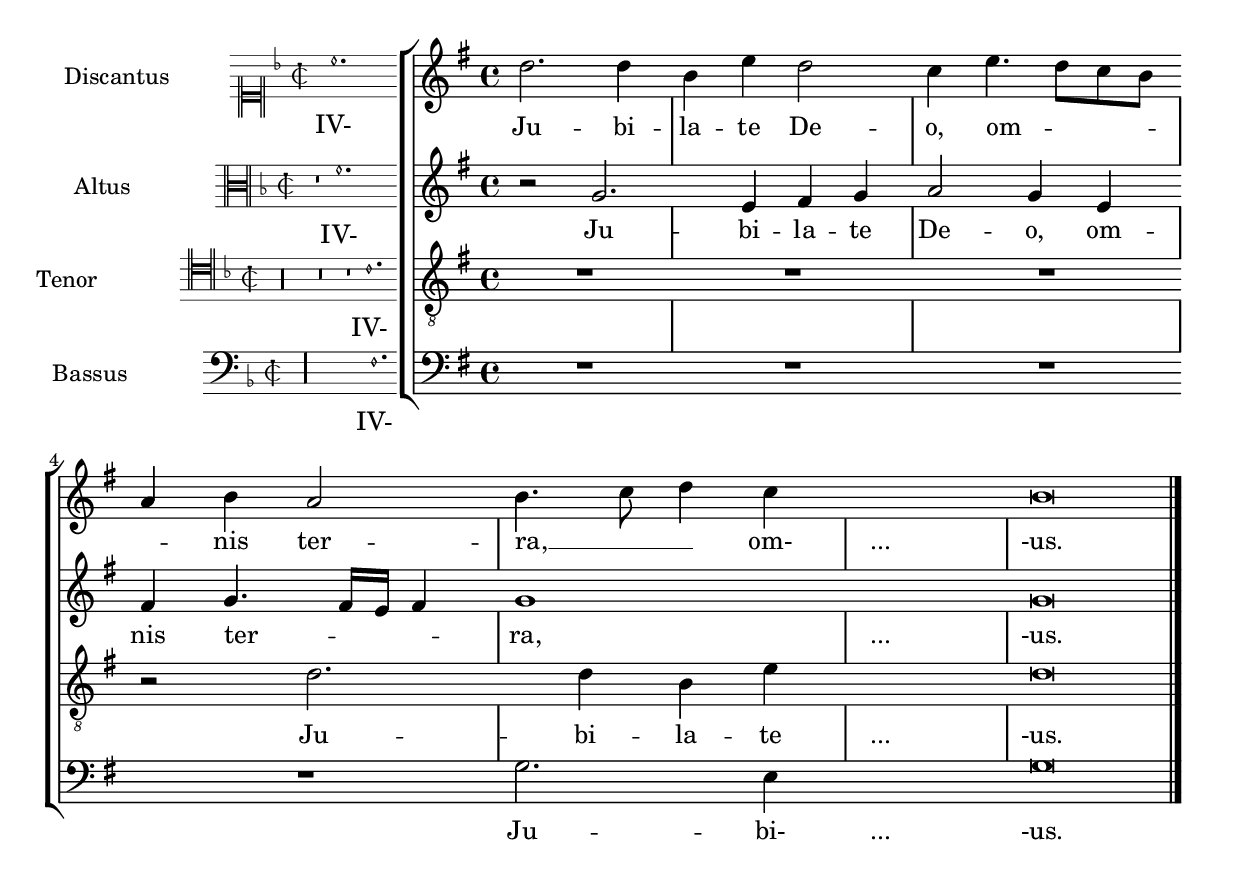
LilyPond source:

% DO NOT EDIT this file manually; it is automatically
% generated from Documentation/snippets/new
% Make any changes in Documentation/snippets/new/
% and then run scripts/auxiliar/makelsr.py
%
% This file is in the public domain.
%% Note: this file works from version 2.15.18
\version "2.15.18"

\header {
%% Translation of GIT committish: b482c3e5b56c3841a88d957e0ca12964bd3e64fa
  texidoces = "
Los «incipit» se pueden escribir utilizando el grob del nombre del
instruemento, pero manteniendo independientes las definiciones del
nombre del instrumento y del incipit."

 doctitlees = "Incipit"

  lsrtags = "staff-notation, ancient-notation"
  texidoc = "
Incipits can be added using the instrument name grob, but keeping
separate the instrument name definition and the incipit definition.
"
  doctitle = "Incipit"
} % begin verbatim


incipit =
#(define-music-function (parser location incipit-music) (ly:music?)
  #{
    \once \override Staff.InstrumentName #'self-alignment-X = #RIGHT
    \once \override Staff.InstrumentName #'self-alignment-Y = #UP
    \once \override Staff.InstrumentName #'Y-offset =
      #(lambda (grob)
         (+ 4 (system-start-text::calc-y-offset grob)))
    \once \override Staff.InstrumentName #'padding = #0.3
    \once \override Staff.InstrumentName #'stencil =
      #(lambda (grob)
         (let* ((instrument-name (ly:grob-property grob 'long-text))
                (layout (ly:output-def-clone (ly:grob-layout grob)))
                (music (make-sequential-music
                        (list (context-spec-music
                               (make-sequential-music
                                (list (make-property-set
                                       'instrumentName instrument-name)
                                      (make-grob-property-set
                                       'VerticalAxisGroup
                                       'Y-extent '(-4 . 4))))
                               'MensuralStaff)
                              incipit-music)))
                (score (ly:make-score music))
                (mm (ly:output-def-lookup layout 'mm))
                (indent (ly:output-def-lookup layout 'indent))
                (width (ly:output-def-lookup layout 'incipit-width))
                (incipit-width (if (number? width)
                                   (* width mm)
                                   (* indent 0.5))))

           (ly:output-def-set-variable! layout 'indent (- indent
                                                          incipit-width))
           (ly:output-def-set-variable! layout 'line-width indent)
           (ly:output-def-set-variable! layout 'ragged-right #f)
           (ly:output-def-set-variable! layout 'ragged-last #f)
           (ly:output-def-set-variable! layout 'system-count 1)
           (ly:score-add-output-def! score layout)
           (ly:grob-set-property! grob 'long-text
                                  (markup #:score score))
           (system-start-text::print grob)))
  #})

%%%%%%%%%%%%%%%%%%%%%%%%%

global = {
  \set Score.skipBars = ##t
  \key g \major
  \time 4/4

  % the actual music
  \skip 1*8

  % let finis bar go through all staves
  \override Staff.BarLine #'transparent = ##f

  % finis bar
  \bar "|."
}

discantusIncipit = <<
  \new MensuralVoice = "discantusIncipit" <<
    \repeat unfold 9 { s1 \noBreak }
    {
      \clef "neomensural-c1"
      \key f \major
      \time 2/2
      c''1.
    }
  >>
  \new Lyrics \lyricsto discantusIncipit { IV- }
>>

discantusNotes = {
  \transpose c' c'' {
    \clef "treble"
    d'2. d'4 |
    b e' d'2 |
    c'4 e'4.( d'8 c' b |
    a4) b a2 |
    b4.( c'8 d'4) c'4 |
    \once \override NoteHead #'transparent = ##t
    c'1 |
    b\breve |
  }
}

discantusLyrics = \lyricmode {
  Ju -- bi -- |
  la -- te De -- |
  o, om --
  nis ter -- |
  ra, __ om- |
  "..." |
  -us. |
}

altusIncipit = <<
  \new MensuralVoice = "altusIncipit" <<
    \repeat unfold 9 { s1 \noBreak }
    {
      \clef "neomensural-c3"
      \key f \major
      \time 2/2
      r1 f'1.
    }
  >>
  \new Lyrics \lyricsto altusIncipit { IV- }
>>

altusNotes = {
  \transpose c' c'' {
    \clef "treble"
    % two measures
    r2 g2. e4 fis g |
    a2 g4 e |
    fis g4.( fis16 e fis4) |
    g1 |
    \once \override NoteHead #'transparent = ##t
    g1 |
    g\breve |
  }
}

altusLyrics = \lyricmode {
  % two measures
  Ju -- bi -- la -- te |
  De -- o, om -- |
  nis ter -- ra, |
  "..." |
  -us. |
}

tenorIncipit = <<
  \new MensuralVoice = "tenorIncipit" <<
    \repeat unfold 9 { s1 \noBreak }
    {
      \clef "neomensural-c4"
      \key f \major
      \time 2/2
      r\longa
      r\breve
      r1 c'1.
    }
  >>
  \new Lyrics \lyricsto tenorIncipit { IV- }
>>

tenorNotes = {
  \transpose c' c' {
    \clef "treble_8"
    R1 |
    R1 |
    R1 |
    % two measures
    r2 d'2. d'4 b e' |
    \once \override NoteHead #'transparent = ##t
    e'1 |
    d'\breve |
  }
}

tenorLyrics = \lyricmode {
  % two measures
  Ju -- bi -- la -- te |
  "..." |
  -us.
}

bassusIncipit = <<
  \new MensuralVoice = "bassusIncipit" <<
    \repeat unfold 9 { s1 \noBreak }
    {
      \clef "bass"
      \key f \major
      \time 2/2
      %% incipit
      r\maxima
      f1.
    }
  >>
  \new Lyrics \lyricsto bassusIncipit { IV- }
>>

bassusNotes = {
  \transpose c' c' {
    \clef "bass"
    R1 |
    R1 |
    R1 |
    R1 |
    g2. e4 |
    \once \override NoteHead #'transparent = ##t
    e1 |
    g\breve |
  }
}

bassusLyrics = \lyricmode {
  Ju -- bi- |
  "..." |
  -us.
}

\score {
  <<
    \new StaffGroup = choirStaff <<
      \new Voice = "discantusNotes" <<
        \global
        \set Staff.instrumentName = #"Discantus"
        \incipit \discantusIncipit
        \discantusNotes
      >>
      \new Lyrics = "discantusLyrics" \lyricsto discantusNotes { \discantusLyrics }
      \new Voice = "altusNotes" <<
        \global
        \set Staff.instrumentName = #"Altus"
        \incipit \altusIncipit
        \altusNotes
      >>
      \new Lyrics = "altusLyrics" \lyricsto altusNotes { \altusLyrics }
      \new Voice = "tenorNotes" <<
        \global
        \set Staff.instrumentName = #"Tenor"
        \incipit \tenorIncipit
        \tenorNotes
      >>
      \new Lyrics = "tenorLyrics" \lyricsto tenorNotes { \tenorLyrics }
      \new Voice = "bassusNotes" <<
        \global
        \set Staff.instrumentName = #"Bassus"
        \incipit \bassusIncipit
        \bassusNotes
      >>
      \new Lyrics = "bassusLyrics" \lyricsto bassusNotes { \bassusLyrics }
    >>
  >>
  \layout {
    \context {
      \Score
      %% no bar lines in staves or lyrics
      \override BarLine #'transparent = ##t
    }
    %% the next two instructions keep the lyrics between the bar lines
    \context {
      \Lyrics
      \consists "Bar_engraver"
      \consists "Separating_line_group_engraver"
    }
    \context {
      \Voice
      %% no slurs
      \override Slur #'transparent = ##t
      %% Comment in the below "\remove" command to allow line
      %% breaking also at those bar lines where a note overlaps
      %% into the next measure.  The command is commented out in this
      %% short example score, but especially for large scores, you
      %% will typically yield better line breaking and thus improve
      %% overall spacing if you comment in the following command.
      %%\remove "Forbid_line_break_engraver"
    }
    indent = 6\cm
    incipit-width = 4\cm
  }
}
